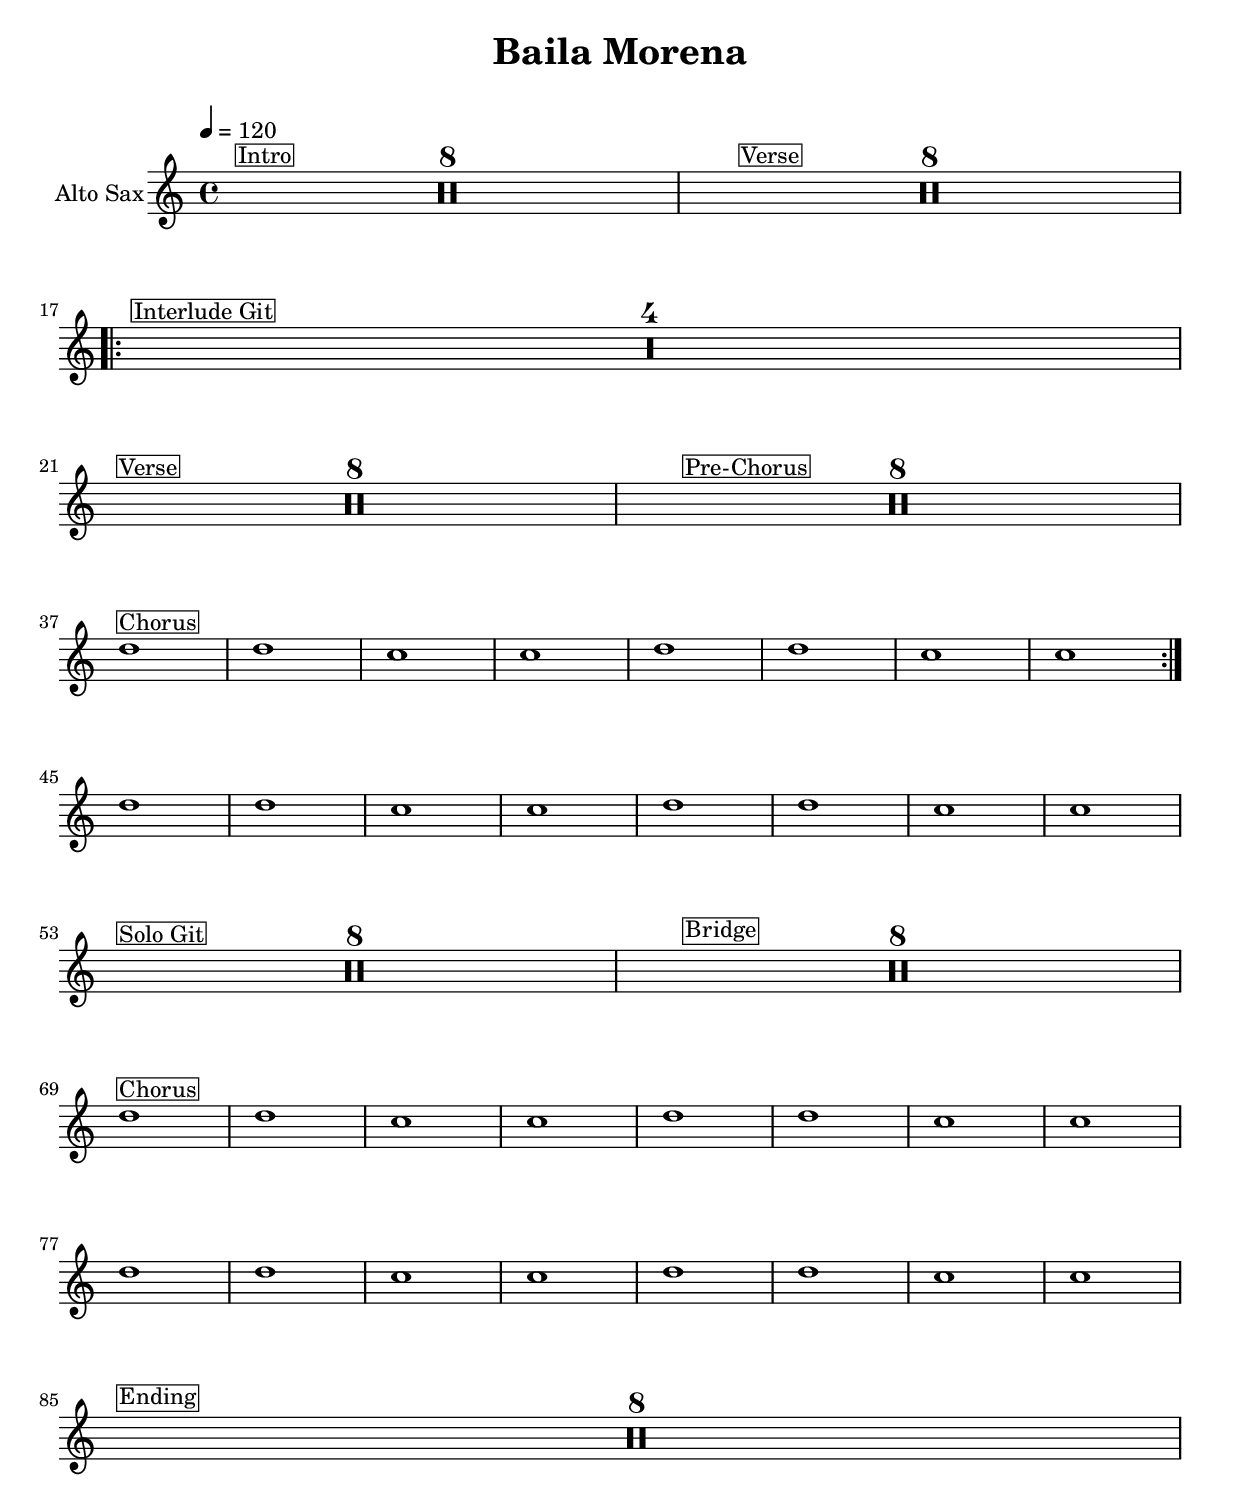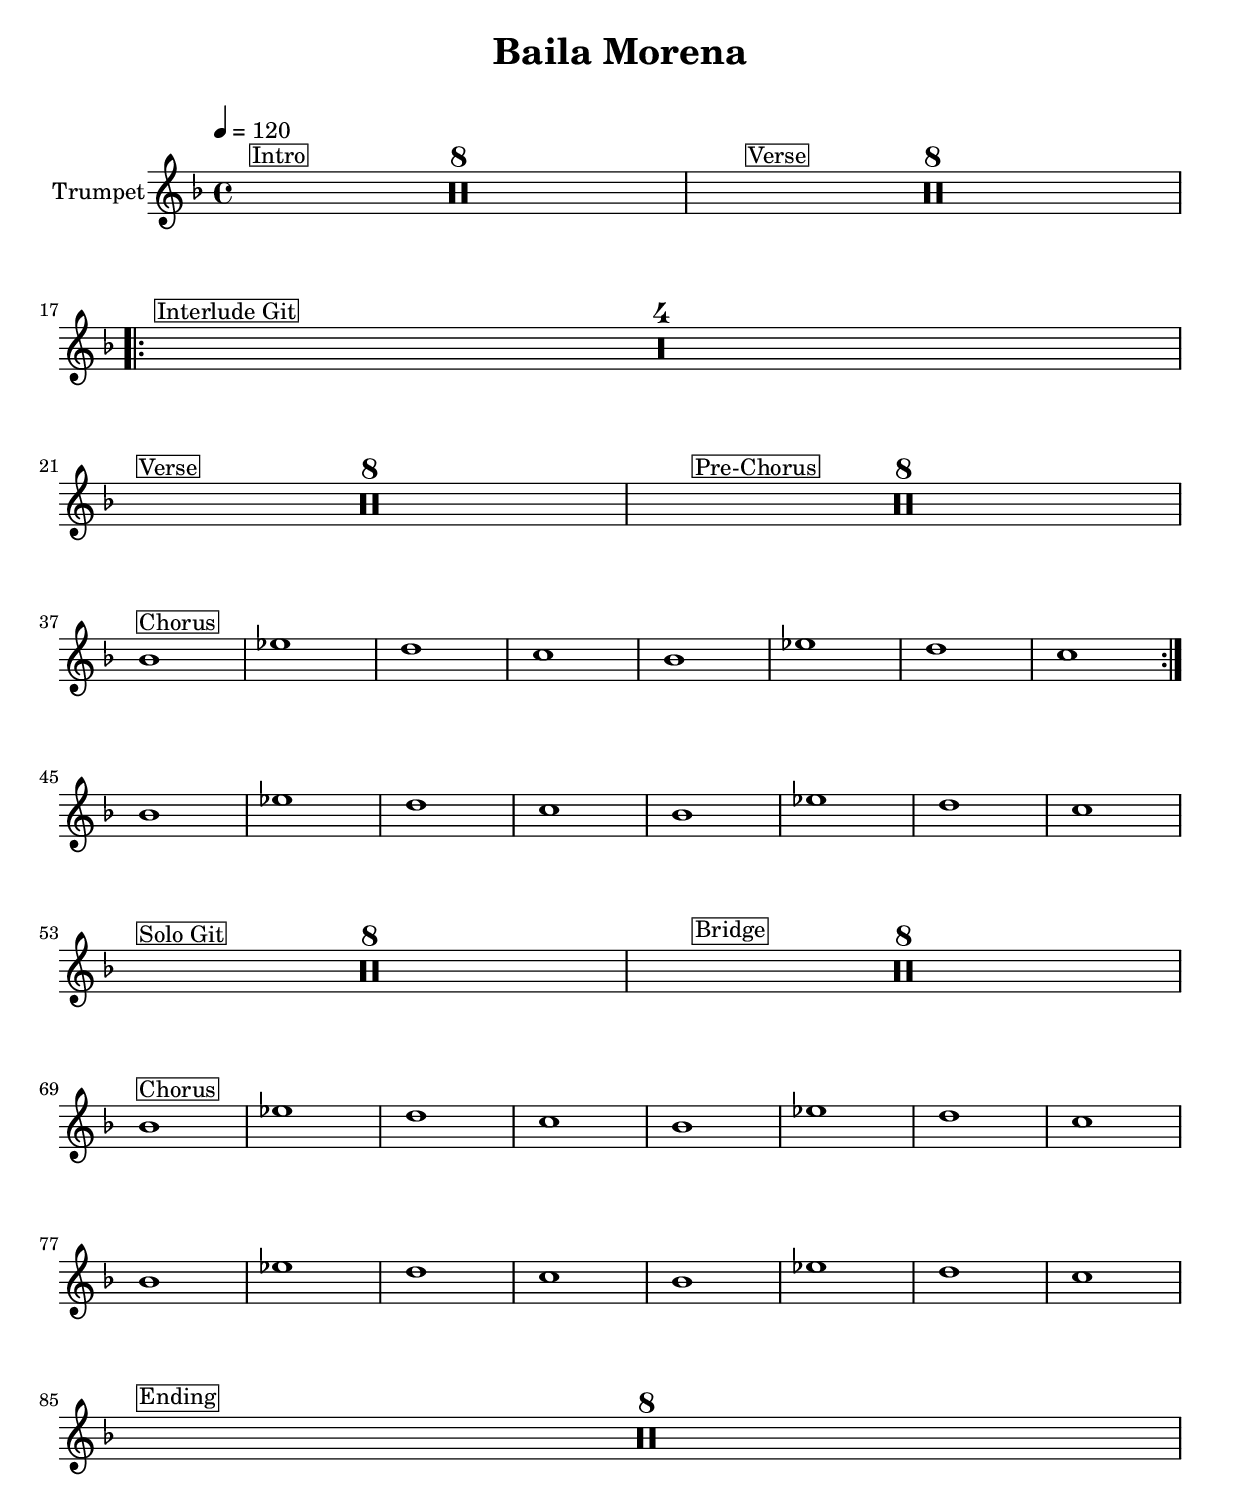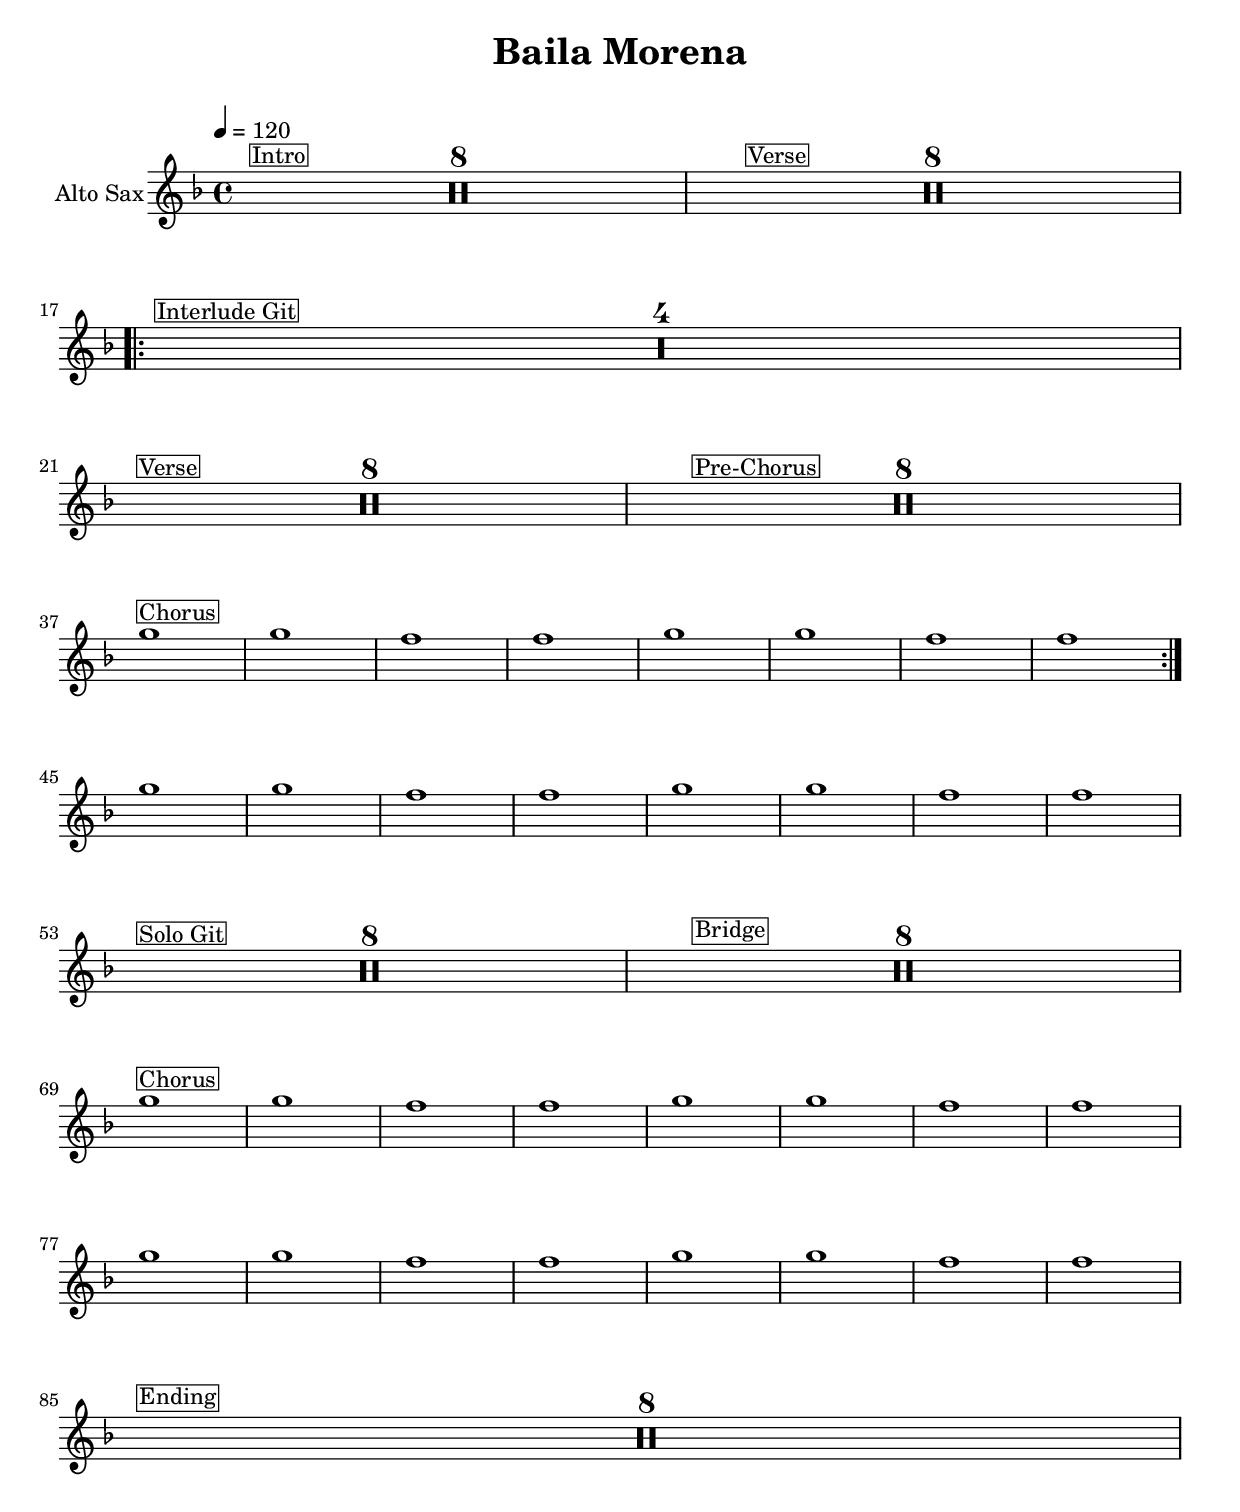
#(ly:set-option 'relative-includes #t)
\version "2.18.2"
\include "lib.ly"

\header {
  title = "Baila Morena"
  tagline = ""
}

\paper {
  markup-system-spacing #'padding = #4 %space after title
  % ragged-last = ##t % don't stretch last line
}

global = {
  \time 4/4
  \clef "violin"
  \key es \major
  \set Score.skipBars = ##t % combine multi-rests
  \accidentalStyle "modern-voice-cautionary" % print some reduntant accidentals in parenthesis, e.g. (#)
}

structure = {
  \tempo 4 = 120
  s1*8^\markupBox "Intro"
  s1*8^\markupBox "Verse" \break

  s1*4^\markupBox "Interlude Git" \break   % start repeat

  s1*8^\markupBox "Verse"
  s1*8^\markupBox "Pre-Chorus" \break

  s1*8^\markupBox "Chorus" \break          % end repeat
  s1*8 \break

  s1*8^\markupBox "Solo Git"
  s1*8^\markupBox "Bridge" \break

  s1*8^\markupBox "Chorus" \break
  s1*8 \break

  s1*8^\markupBox "Ending"
}

remarks = \lyricmode {
}

% theChords = \chordmode { ges1 ces ges des ges ces ges2 ces2:6 ges1 }

altoChords = {} % \transpose es a { s1*32 \theChords }

trumpetChords = {} % \transpose bes a { s1*32  \theChords }


tpChorus = \relative c''' { as1 des c bes as1 des c bes }

asChorus = \relative c'' { f1 f es es f1 f es es }

trumpet = \transpose bes c \relative c'' {
  \global
  \set Staff.instrumentName = #"Trumpet"
  
  R1*8
  R1*8
  \repeat volta 2 {
    R1*4
    R1*8
    R1*8
    \tpChorus
  }
  \tpChorus

  R1*8
  R1*8

  \tpChorus
  \tpChorus

  R1*8
}


altoSax = \transpose es c \relative c' {
  \global
  \set Staff.instrumentName = #"Alto Sax"

  R1*8
  R1*8
  \repeat volta 2 {
    R1*4
    R1*8
    R1*8
    \asChorus
  }
  \asChorus

  R1*8
  R1*8

  \asChorus
  \asChorus

  R1*8
}

% \book {
%   \score {
%     % \midi { }
%     <<
%       \lyricsAbove \remarks
%       \new ChordNames \trumpetChords
%       \new Staff = "trumpet" <<
%         \structure
%         \trumpet
%       >>
%       % \new Staff \trumpet
%       \new ChordNames \altoChords
%       \new Staff = "altoSax" <<
%         \altoSax
%       >>
%     >>
%   }
% }


\book {
  \bookOutputSuffix "tp"
  \paper {
    system-system-spacing #'basic-distance = #15 % increase space
    % fit on one page
    % system-system-spacing = #'(
    %   (basic-distance . 10)
    %   (minimum-distance . 0)
    %   (padding . 0)
    %   (stretchability . 0))
  }
  \score {
    <<
      \lyricsAbove \remarks
      \new ChordNames \trumpetChords
      \new Staff = "trumpet" <<
        \structure
        \trumpet
      >>
    >>
  }
}
\book {
  \bookOutputSuffix "as"
  \paper {
    system-system-spacing #'basic-distance = #15 % increase space
  }
  \score {
    <<
      \lyricsAbove \remarks
      \new ChordNames \altoChords
      \new Staff = "altoSax" <<
        \structure
        \altoSax
      >>
    >>
  }
}

tenorSax = \transpose bes, es \altoSax
tenorChords = \transpose bes es \altoChords
\book {
  \bookOutputSuffix "ts"
  \paper {
    system-system-spacing #'basic-distance = #15
  }
  \score {
    <<
      \lyricsAbove \remarks
      \new ChordNames \tenorChords
      \new Staff = "tenorSax" <<
        \structure
        \tenorSax
      >>
    >>
  }
}
